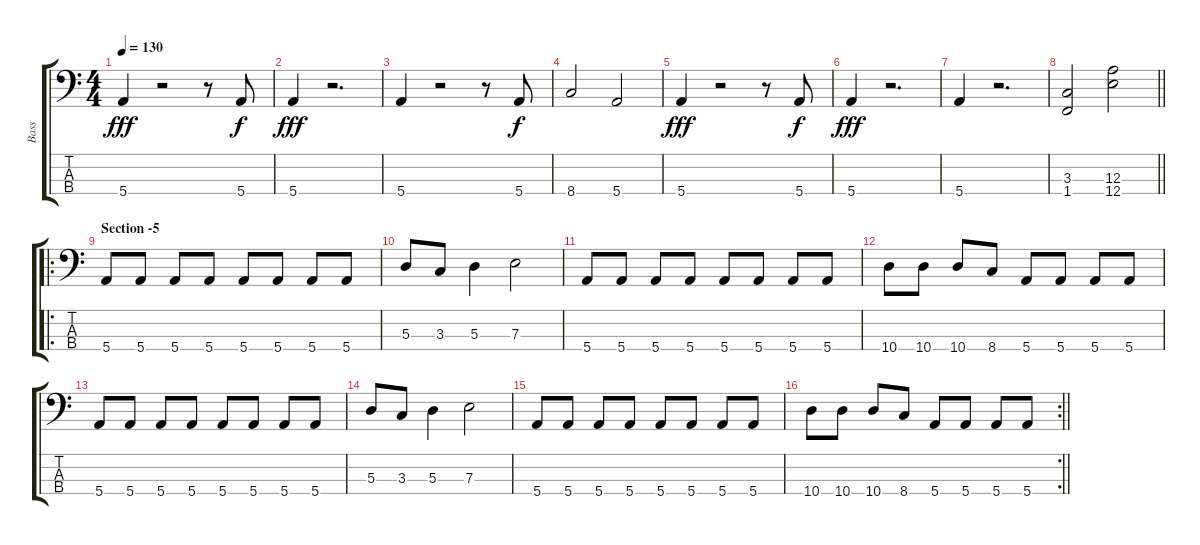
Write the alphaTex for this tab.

\track ("Bass" "Bass") {instrument electricbassfinger}
\staff {score tabs}
\tuning (G2 D2 A1 E1) {hide}
\ts (4 4)
\tempo 130
\clef f4
\ks c
5.4.4{dy fff} r.2 r.8 5.4.8{dy f} |
5.4.4{dy fff} r.2{d} |
5.4.4 r.2 r.8 5.4.8{dy f} |
8.4.2 5.4.2 |
5.4.4{dy fff} r.2 r.8 5.4.8{dy f} |
5.4.4{dy fff} r.2{d} |
5.4.4 r.2{d} |
\barLineRight lightlight
(3.3 1.4).2 (12.3 12.4).2 |
\ro
\section ("" "Section -5")
5.4.8 5.4.8 5.4.8 5.4.8 5.4.8 5.4.8 5.4.8 5.4.8 |
5.3.8 3.3.8 5.3.4 7.3.2 |
5.4.8 5.4.8 5.4.8 5.4.8 5.4.8 5.4.8 5.4.8 5.4.8 |
10.4.8 10.4.8 10.4.8 8.4.8 5.4.8 5.4.8 5.4.8 5.4.8 |
5.4.8 5.4.8 5.4.8 5.4.8 5.4.8 5.4.8 5.4.8 5.4.8 |
5.3.8 3.3.8 5.3.4 7.3.2 |
5.4.8 5.4.8 5.4.8 5.4.8 5.4.8 5.4.8 5.4.8 5.4.8 |
\rc 2
\barLineRight lightlight
10.4.8 10.4.8 10.4.8 8.4.8 5.4.8 5.4.8 5.4.8 5.4.8
